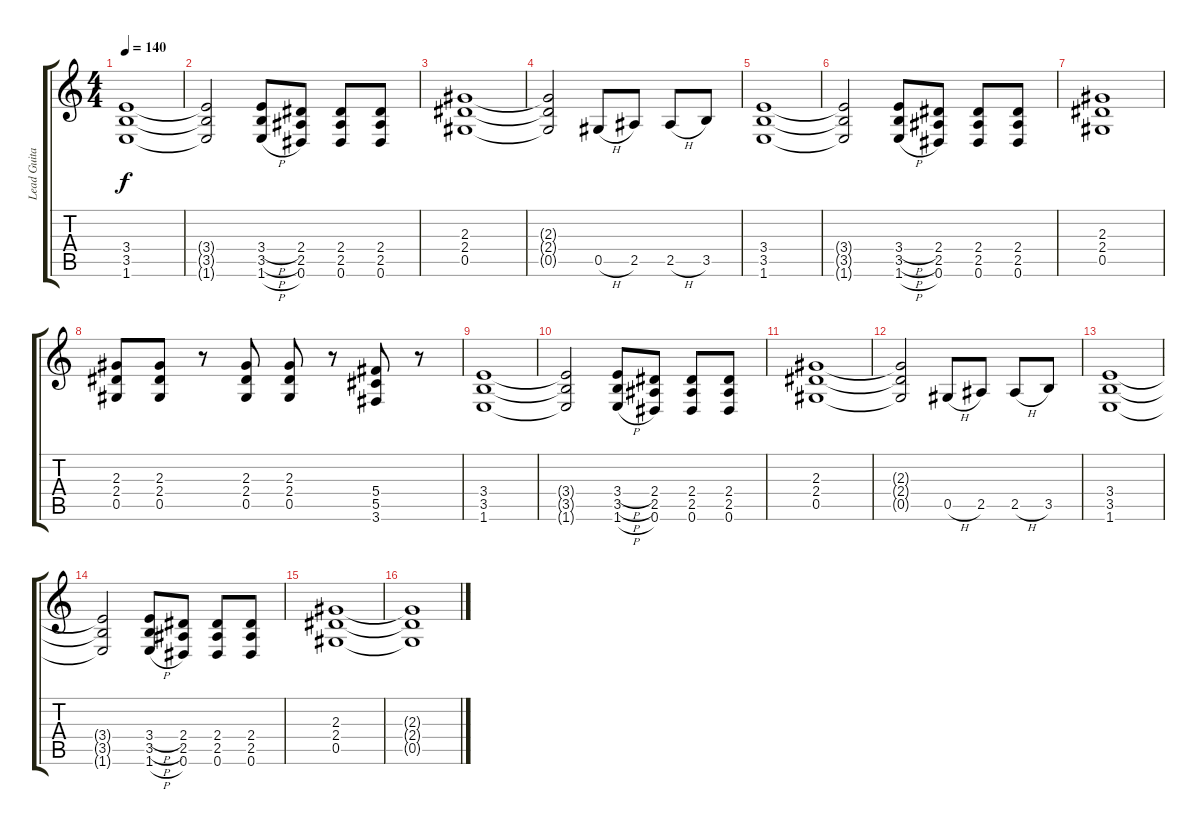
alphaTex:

\track ("Lead Guitar" "Lead Guita") {instrument electricguitarclean}
\staff {score tabs}
\tuning (Eb4 Bb3 Gb3 Db3 Ab2 Eb2) {hide}
\ts (4 4)
\tempo 140
\clef g2
\ks c
(3.4 3.5 1.6).1{dy f} |
(3.4{t} 3.5{t} 1.6{t}).2 (3.4{h} 3.5{h} 1.6{h}).8 (2.4 2.5 0.6).8 (2.4 2.5 0.6).8 (2.4 2.5 0.6).8 |
(2.3 2.4 0.5).1 |
(2.3{t} 2.4{t} 0.5{t}).2 0.5{h}.8 2.5.8 2.5{h}.8 3.5.8 |
(3.4 3.5 1.6).1 |
(3.4{t} 3.5{t} 1.6{t}).2 (3.4{h} 3.5{h} 1.6{h}).8 (2.4 2.5 0.6).8 (2.4 2.5 0.6).8 (2.4 2.5 0.6).8 |
(2.3 2.4 0.5).1 |
(2.3 2.4 0.5).8 (2.3 2.4 0.5).8 r.8 (2.3 2.4 0.5).8 (2.3 2.4 0.5).8 r.8 (5.4 5.5 3.6).8 r.8 |
(3.4 3.5 1.6).1 |
(3.4{t} 3.5{t} 1.6{t}).2 (3.4{h} 3.5{h} 1.6{h}).8 (2.4 2.5 0.6).8 (2.4 2.5 0.6).8 (2.4 2.5 0.6).8 |
(2.3 2.4 0.5).1 |
(2.3{t} 2.4{t} 0.5{t}).2 0.5{h}.8 2.5.8 2.5{h}.8 3.5.8 |
(3.4 3.5 1.6).1 |
(3.4{t} 3.5{t} 1.6{t}).2 (3.4{h} 3.5{h} 1.6{h}).8 (2.4 2.5 0.6).8 (2.4 2.5 0.6).8 (2.4 2.5 0.6).8 |
(2.3 2.4 0.5).1 |
(2.3{t} 2.4{t} 0.5{t}).1
